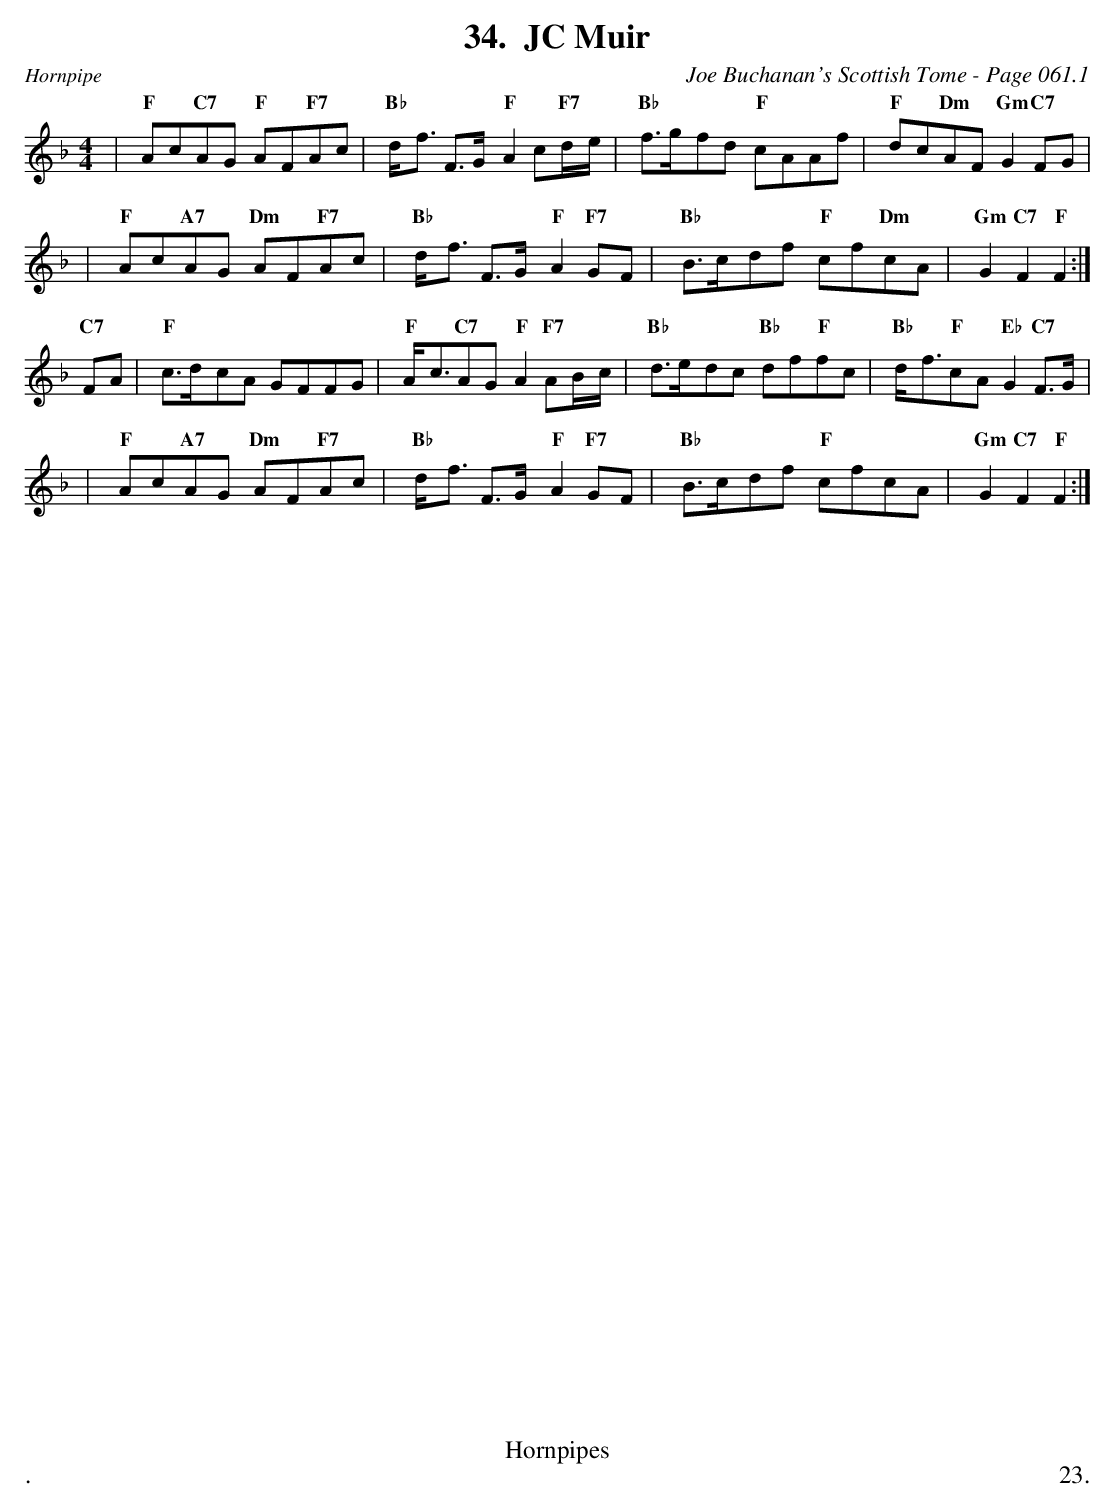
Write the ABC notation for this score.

X:1
T:JC Muir
C:Joe Buchanan's Scottish Tome - Page 061.1
L:1/8
M:4/4
K:F
| "F"Ac"C7"AG "F"AF"F7"Ac | "Bb"d<f F>G "F"A2 c"F7"d/e/ | "Bb"f>gfd "F"cAAf | "F"dc"Dm"AF "Gm"G2 "C7"FG |
| "F"Ac"A7"AG "Dm"AF"F7"Ac | "Bb"d<f F>G "F"A2 "F7"GF | "Bb"B>cdf "F"cf"Dm"cA | "Gm"G2 "C7"F2 "F"F2 :|
"C7"FA |"F" c>dcA GFFG |"F" A<c"C7"AG "F"A2 "F7"AB/2c/2 |"Bb" d>edc "Bb"df"F"fc |"Bb" d<f"F"cA "Eb"G2 "C7"F>G |
|"F"Ac"A7"AG "Dm"AF"F7"Ac | "Bb"d<f F>G "F"A2 "F7"GF |"Bb" B>cdf "F"cfcA | "Gm"G2 "C7"F2 "F"F2 :|
